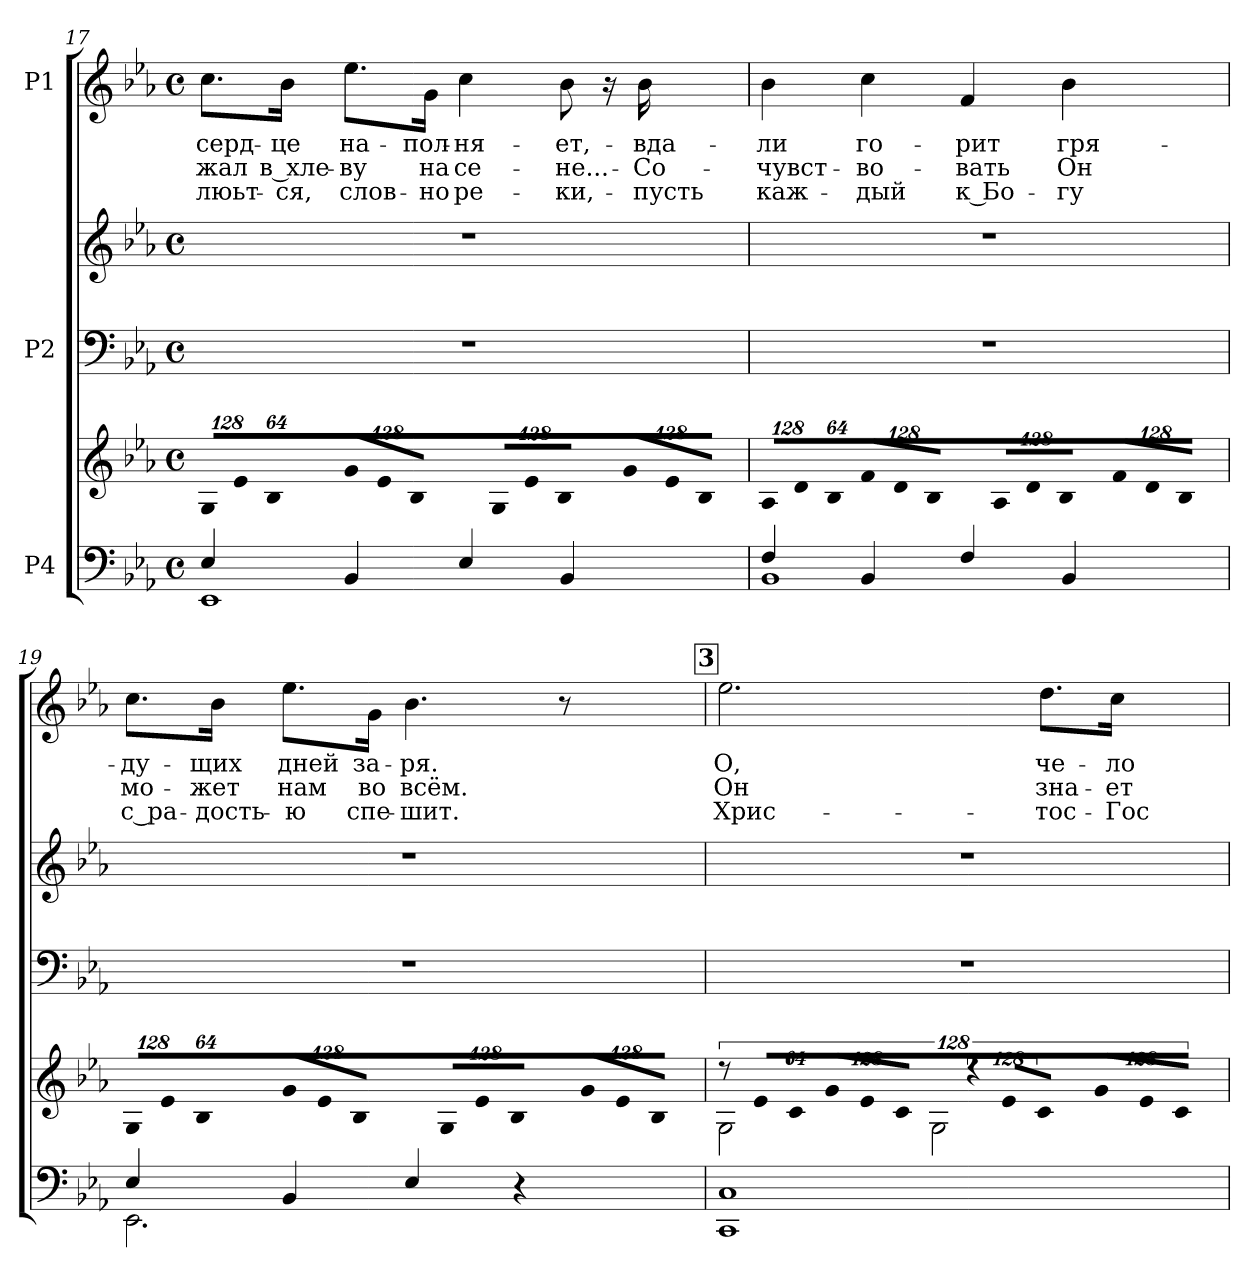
**kern	**kern	**kern	**kern	**kern	**text	**text	**text
*part3	*part3	*part2	*part2	*part1	*part1	*part1	*part1
*staff5	*staff4	*staff3	*staff2	*staff1	*staff1	*staff1	*staff1
*I"P4	*	*I"P2	*	*I"P1	*	*	*
*clefF4	*clefG2	*clefF4	*clefG2	*clefG2	*	*	*
*k[b-e-a-]	*k[b-e-a-]	*k[b-e-a-]	*k[b-e-a-]	*k[b-e-a-]	*	*	*
*E-:	*E-:	*E-:	*E-:	*E-:	*	*	*
*M4/4	*M4/4	*M4/4	*M4/4	*M4/4	*	*	*
*met(c)	*met(c)	*met(c)	*met(c)	*met(c)	*	*	*
=17	=17	=17	=17	=17	=17	=17	=17
*^	*	*	*	*	*	*	*
*	*	*Xbrackettup	*	*	*	*	*	*
!	!	!LO:N:vis=8	!	!	!	!	!	!
!	!	!	!	!	!	!LO:LY:b:color=#000000	!LO:LY:b:color=#000000	!LO:LY:b:color=#000000
4E-i/	1EE-i	1024%85Gi/L	1r	1r	8.cci\L	серд-	-жал	люьт-
!	!	!LO:N:vis=8	!	!	!	!	!	!
.	.	1024%85e-i/	.	.	.	.	.	.
!	!	!LO:N:vis=8	!	!	!	!	!	!
.	.	512%43B-i/J	.	.	.	.	.	.
!	!	!	!	!	!	!LO:LY:b:color=#000000	!LO:LY:b:color=#000000	!LO:LY:b:color=#000000
.	.	.	.	.	16b-i\Jk	-це	в хле-	-ся,
!	!	!LO:N:vis=8	!	!	!	!	!	!
!	!	!	!	!	!	!LO:LY:b:color=#000000	!LO:LY:b:color=#000000	!LO:LY:b:color=#000000
4BB-i/	.	1024%85gi/L	.	.	8.ee-i\L	на-	-ву	слов-
!	!	!LO:N:vis=8	!	!	!	!	!	!
.	.	1024%85e-i/	.	.	.	.	.	.
!	!	!LO:N:vis=8	!	!	!	!	!	!
.	.	512%43B-i/J	.	.	.	.	.	.
!	!	!	!	!	!	!LO:LY:b:color=#000000	!LO:LY:b:color=#000000	!LO:LY:b:color=#000000
.	.	.	.	.	16gi\Jk	-пол-	на	-но
!	!	!LO:N:vis=8	!	!	!	!	!	!
!	!	!	!	!	!	!LO:LY:b:color=#000000	!LO:LY:b:color=#000000	!LO:LY:b:color=#000000
4E-i/	.	1024%85Gi/L	.	.	4cci\	-ня-	се-	ре-
!	!	!LO:N:vis=8	!	!	!	!	!	!
.	.	1024%85e-i/	.	.	.	.	.	.
!	!	!LO:N:vis=8	!	!	!	!	!	!
.	.	512%43B-i/J	.	.	.	.	.	.
!	!	!LO:N:vis=8	!	!	!	!	!	!
!	!	!	!	!	!	!LO:LY:b:color=#000000	!LO:LY:b:color=#000000	!LO:LY:b:color=#000000
4BB-i/	.	1024%85gi/L	.	.	8b-i\	-ет,-	-не...-	-ки,-
!	!	!LO:N:vis=8	!	!	!	!	!	!
.	.	1024%85e-i/	.	.	.	.	.	.
.	.	.	.	.	16r	.	.	.
!	!	!LO:N:vis=8	!	!	!	!	!	!
.	.	512%43B-i/J	.	.	.	.	.	.
!	!	!	!	!	!	!LO:LY:b:color=#000000	!LO:LY:b:color=#000000	!LO:LY:b:color=#000000
.	.	.	.	.	16b-i\	-вда-	-Со-	-пусть
=18	=18	=18	=18	=18	=18	=18	=18	=18
!	!	!LO:N:vis=8	!	!	!	!	!	!
!	!	!	!	!	!	!LO:LY:b:color=#000000	!LO:LY:b:color=#000000	!LO:LY:b:color=#000000
4Fi/	1BB-i	1024%85A-i/L	1r	1r	4b-i\	-ли	-чувст-	каж-
!	!	!LO:N:vis=8	!	!	!	!	!	!
.	.	1024%85di/	.	.	.	.	.	.
!	!	!LO:N:vis=8	!	!	!	!	!	!
.	.	512%43B-i/J	.	.	.	.	.	.
!	!	!LO:N:vis=8	!	!	!	!	!	!
!	!	!	!	!	!	!LO:LY:b:color=#000000	!LO:LY:b:color=#000000	!LO:LY:b:color=#000000
4BB-i/	.	1024%85fi/L	.	.	4cci\	го-	-во-	-дый
!	!	!LO:N:vis=8	!	!	!	!	!	!
.	.	1024%85di/	.	.	.	.	.	.
!	!	!LO:N:vis=8	!	!	!	!	!	!
.	.	512%43B-i/J	.	.	.	.	.	.
!	!	!LO:N:vis=8	!	!	!	!	!	!
!	!	!	!	!	!	!LO:LY:b:color=#000000	!LO:LY:b:color=#000000	!LO:LY:b:color=#000000
4Fi/	.	1024%85A-i/L	.	.	4fi/	-рит	-вать	к Бо-
!	!	!LO:N:vis=8	!	!	!	!	!	!
.	.	1024%85di/	.	.	.	.	.	.
!	!	!LO:N:vis=8	!	!	!	!	!	!
.	.	512%43B-i/J	.	.	.	.	.	.
!	!	!LO:N:vis=8	!	!	!	!	!	!
!	!	!	!	!	!	!LO:LY:b:color=#000000	!LO:LY:b:color=#000000	!LO:LY:b:color=#000000
4BB-i/	.	1024%85fi/L	.	.	4b-i\	гря-	Он	-гу
!	!	!LO:N:vis=8	!	!	!	!	!	!
.	.	1024%85di/	.	.	.	.	.	.
!	!	!LO:N:vis=8	!	!	!	!	!	!
.	.	512%43B-i/J	.	.	.	.	.	.
!!LO:PB:g=z
=19	=19	=19	=19	=19	=19	=19	=19	=19
!	!	!LO:N:vis=8	!	!	!	!	!	!
!	!	!	!	!	!	!LO:LY:b:color=#000000	!LO:LY:b:color=#000000	!LO:LY:b:color=#000000
4E-i/	2.EE-i\	1024%85Gi/L	1r	1r	8.cci\L	-ду-	мо-	с ра-
!	!	!LO:N:vis=8	!	!	!	!	!	!
.	.	1024%85e-i/	.	.	.	.	.	.
!	!	!LO:N:vis=8	!	!	!	!	!	!
.	.	512%43B-i/J	.	.	.	.	.	.
!	!	!	!	!	!	!LO:LY:b:color=#000000	!LO:LY:b:color=#000000	!LO:LY:b:color=#000000
.	.	.	.	.	16b-i\Jk	-щих	-жет	-дость-
!	!	!LO:N:vis=8	!	!	!	!	!	!
!	!	!	!	!	!	!LO:LY:b:color=#000000	!LO:LY:b:color=#000000	!LO:LY:b:color=#000000
4BB-i/	.	1024%85gi/L	.	.	8.ee-i\L	дней	нам	-ю
!	!	!LO:N:vis=8	!	!	!	!	!	!
.	.	1024%85e-i/	.	.	.	.	.	.
!	!	!LO:N:vis=8	!	!	!	!	!	!
.	.	512%43B-i/J	.	.	.	.	.	.
!	!	!	!	!	!	!LO:LY:b:color=#000000	!LO:LY:b:color=#000000	!LO:LY:b:color=#000000
.	.	.	.	.	16gi\Jk	за-	во	спе-
!	!	!LO:N:vis=8	!	!	!	!	!	!
!	!	!	!	!	!	!LO:LY:b:color=#000000	!LO:LY:b:color=#000000	!LO:LY:b:color=#000000
4E-i/	.	1024%85Gi/L	.	.	4.b-i\	-ря.	всём.	-шит.
!	!	!LO:N:vis=8	!	!	!	!	!	!
.	.	1024%85e-i/	.	.	.	.	.	.
!	!	!LO:N:vis=8	!	!	!	!	!	!
.	.	512%43B-i/J	.	.	.	.	.	.
!	!	!LO:N:vis=8	!	!	!	!	!	!
4r	4ryy	1024%85gi/L	.	.	.	.	.	.
!	!	!LO:N:vis=8	!	!	!	!	!	!
.	.	1024%85e-i/	.	.	.	.	.	.
.	.	.	.	.	8r	.	.	.
!	!	!LO:N:vis=8	!	!	!	!	!	!
.	.	512%43B-i/J	.	.	.	.	.	.
*v	*v	*	*	*	*	*	*	*
!!LO:REH:place=s1:B:color=#000000:enc=box:fs=12.9728:t=3
=20	=20	=20	=20	=20	=20	=20	=20
*	*brackettup	*	*	*	*	*	*
!	!LO:N:vis=8	!	!	!	!	!	!
*	*^	*	*	*	*	*	*
!	!	!	!	!	!	!LO:LY:b:color=#000000	!LO:LY:b:color=#000000	!LO:LY:b:color=#000000
1CCi 1Ci	1024%85r	2Gi\	1r	1r	2.ee-i\	О,	Он	Хрис-
!	!LO:N:vis=8	!	!	!	!	!	!	!
.	1024%85e-i/L	.	.	.	.	.	.	.
!	!LO:N:vis=8	!	!	!	!	!	!	!
.	512%43ci/J	.	.	.	.	.	.	.
*	*Xbrackettup	*	*	*	*	*	*	*
!	!LO:N:vis=8	!	!	!	!	!	!	!
.	1024%85gi/L	.	.	.	.	.	.	.
!	!LO:N:vis=8	!	!	!	!	!	!	!
.	1024%85e-i/	.	.	.	.	.	.	.
!	!LO:N:vis=8	!	!	!	!	!	!	!
.	512%43ci/J	.	.	.	.	.	.	.
*	*brackettup	*	*	*	*	*	*	*
!	!LO:N:vis=8	!	!	!	!	!	!	!
.	1024%85r	2Gi\	.	.	.	.	.	.
!	!LO:N:vis=8	!	!	!	!	!	!	!
.	1024%85e-i/L	.	.	.	.	.	.	.
!	!LO:N:vis=8	!	!	!	!	!	!	!
.	512%43ci/J	.	.	.	.	.	.	.
*	*Xbrackettup	*	*	*	*	*	*	*
!	!LO:N:vis=8	!	!	!	!	!	!	!
!	!	!	!	!	!	!LO:LY:b:color=#000000	!LO:LY:b:color=#000000	!LO:LY:b:color=#000000
.	1024%85gi/L	.	.	.	8.ddi\L	че-	зна-	-тос-
!	!LO:N:vis=8	!	!	!	!	!	!	!
.	1024%85e-i/	.	.	.	.	.	.	.
!	!LO:N:vis=8	!	!	!	!	!	!	!
.	512%43ci/J	.	.	.	.	.	.	.
!	!	!	!	!	!	!LO:LY:b:color=#000000	!LO:LY:b:color=#000000	!LO:LY:b:color=#000000
.	.	.	.	.	16cci\Jk	-ло-	-ет	-Гос-
*	*v	*v	*	*	*	*	*	*
=	=	=	=	=	=	=	=
*-	*-	*-	*-	*-	*-	*-	*-
